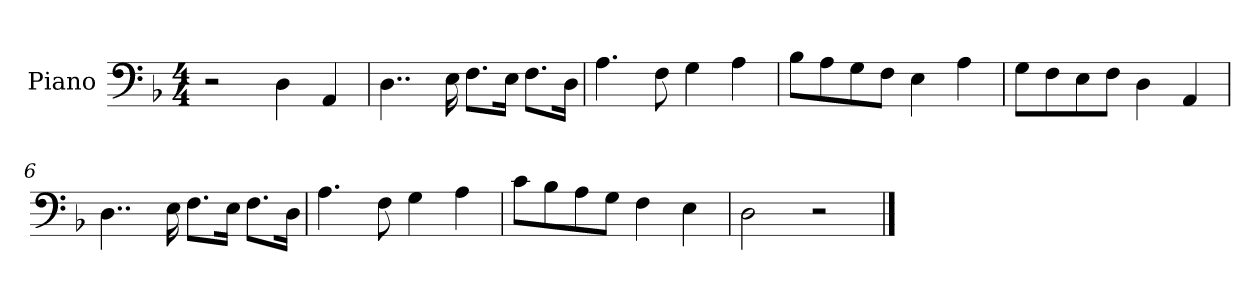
**kern
*part1
*staff1
*I"Piano
*I'Pno
*clefF4
*k[b-]
*d:
*M4/4
=1
2r
4D\
4AA/
=2
4..D\
16E\
8.F\L
16E\Jk
8.F\L
16D\Jk
=3
4.A\
8F\
4G\
4A\
=4
8B-\L
8A\
8G\
8F\J
4E\
4A\
=5
8G\L
8F\
8E\
8F\J
4D\
4AA/
=6
4..D\
16E\
8.F\L
16E\Jk
8.F\L
16D\Jk
=7
4.A\
8F\
4G\
4A\
=8
8c\L
8B-\
8A\
8G\J
4F\
4E\
=9
2D\
2r
==
*-
